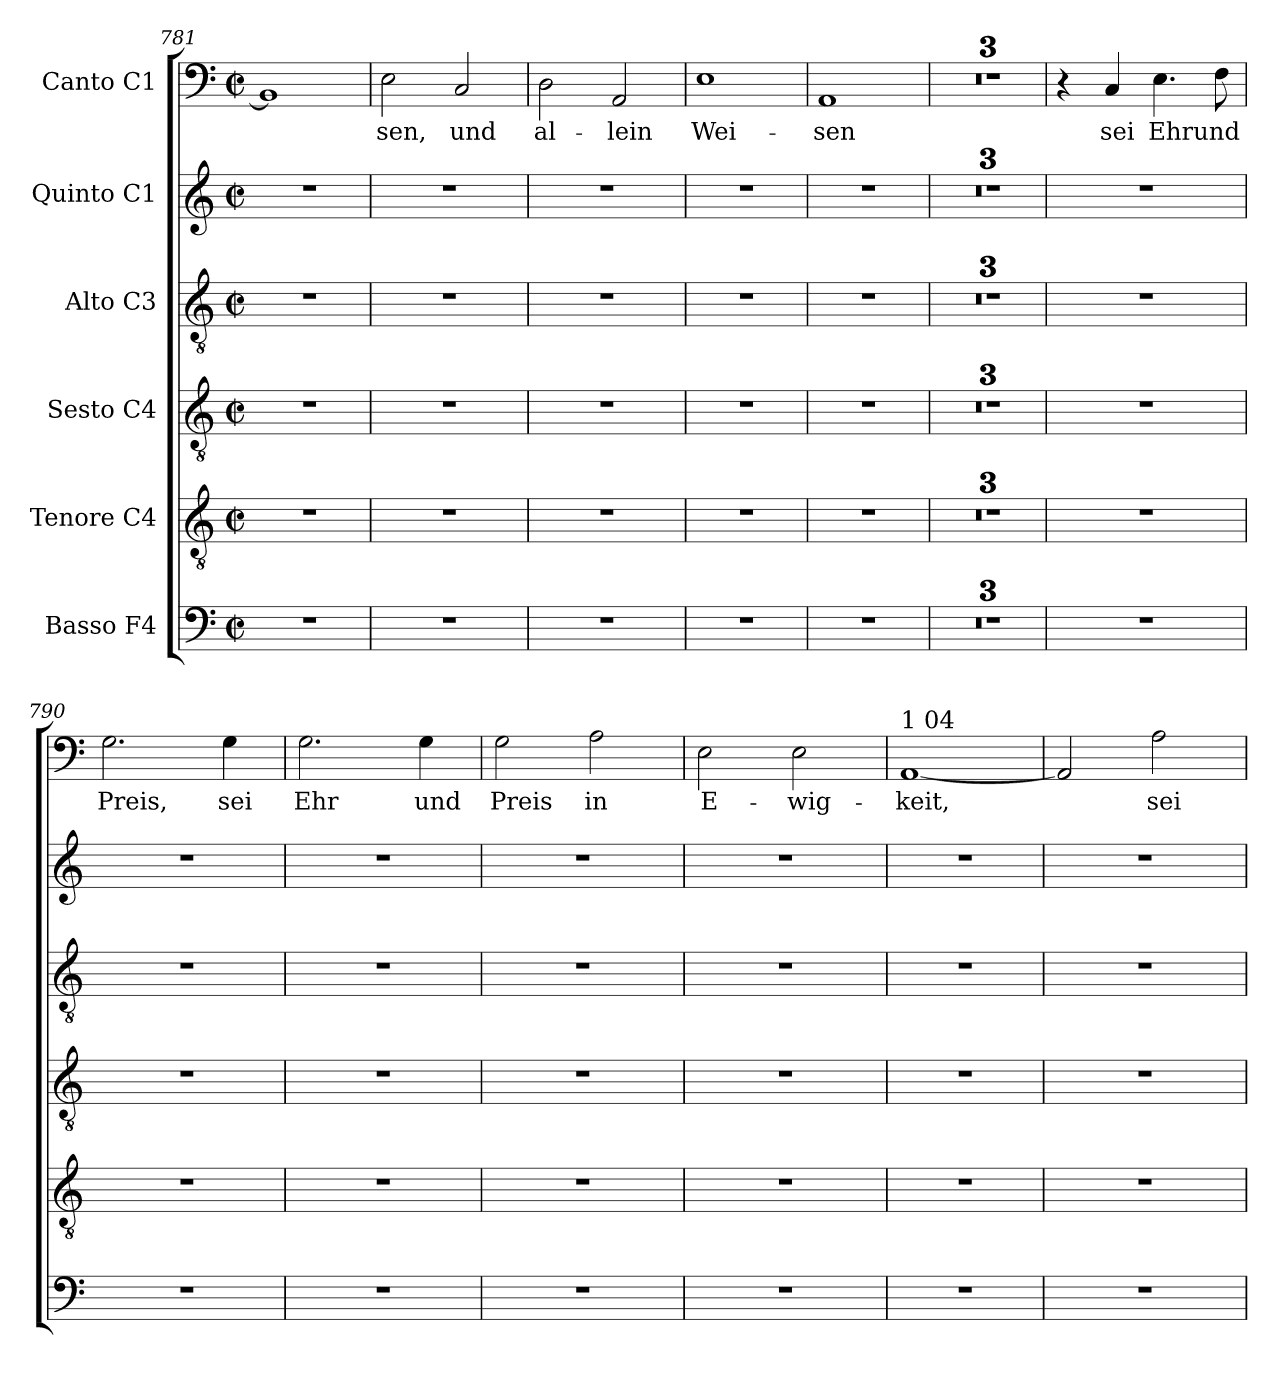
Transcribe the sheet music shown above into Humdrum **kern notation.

**kern	**kern	**kern	**kern	**kern	**kern	**text
*part6	*part5	*part4	*part3	*part2	*part1	*part1
*staff6	*staff5	*staff4	*staff3	*staff2	*staff1	*staff1
*I"Basso  F4	*I"Tenore  C4	*I"Sesto  C4	*I"Alto  C3	*I"Quinto  C1	*I"Canto C1	*
*clefF4	*clefGv2	*clefGv2	*clefGv2	*clefG2	*clefF4	*
*M2/2	*M2/2	*M2/2	*M2/2	*M2/2	*M2/2	*
*met(c|)	*met(c|)	*met(c|)	*met(c|)	*met(c|)	*met(c|)	*
=781	=781	=781	=781	=781	=781	=781
1r	1r	1r	1r	1r	1BB]	.
!!LO:LB:g=z
=782	=782	=782	=782	=782	=782	=782
!	!	!	!	!	!	!LO:LY:b:cj
1r	1r	1r	1r	1r	2E\	-sen,
!	!	!	!	!	!	!LO:LY:b:cj
.	.	.	.	.	2C/	und
=783	=783	=783	=783	=783	=783	=783
!	!	!	!	!	!	!LO:LY:b:cj
1r	1r	1r	1r	1r	2D\	al-
!	!	!	!	!	!	!LO:LY:b:cj
.	.	.	.	.	2AA/	-lein
=784	=784	=784	=784	=784	=784	=784
!	!	!	!	!	!	!LO:LY:b:cj
1r	1r	1r	1r	1r	1E	Wei-
=785	=785	=785	=785	=785	=785	=785
!	!	!	!	!	!	!LO:LY:b:cj
1r	1r	1r	1r	1r	1AA	-sen
=786	=786	=786	=786	=786	=786	=786
1r	1r	1r	1r	1r	1r	.
=787	=787	=787	=787	=787	=787	=787
1r	1r	1r	1r	1r	1r	.
=788	=788	=788	=788	=788	=788	=788
1r	1r	1r	1r	1r	1r	.
=789	=789	=789	=789	=789	=789	=789
1r	1r	1r	1r	1r	4r	.
!	!	!	!	!	!	!LO:LY:b:cj
.	.	.	.	.	4C/	sei
!	!	!	!	!	!	!LO:LY:b
.	.	.	.	.	4.E\	Ehrund
.	.	.	.	.	8F\	.
=790	=790	=790	=790	=790	=790	=790
!	!	!	!	!	!	!LO:LY:b:cj
1r	1r	1r	1r	1r	2.G\	Preis,
!	!	!	!	!	!	!LO:LY:b:cj
.	.	.	.	.	4G\	sei
=791	=791	=791	=791	=791	=791	=791
!	!	!	!	!	!	!LO:LY:b:cj
1r	1r	1r	1r	1r	2.G\	Ehr
!	!	!	!	!	!	!LO:LY:b:cj
.	.	.	.	.	4G\	und
=792	=792	=792	=792	=792	=792	=792
!	!	!	!	!	!	!LO:LY:b:cj
1r	1r	1r	1r	1r	2G\	Preis
!	!	!	!	!	!	!LO:LY:b:cj
.	.	.	.	.	2A\	in
=793	=793	=793	=793	=793	=793	=793
!	!	!	!	!	!	!LO:LY:b:cj
1r	1r	1r	1r	1r	2E\	E-
!	!	!	!	!	!	!LO:LY:b:cj
.	.	.	.	.	2E\	-wig-
!!LO:LB:g=z
=794	=794	=794	=794	=794	=794	=794
!	!	!	!	!	!LO:TX:a:t=1 04	!
!	!	!	!	!	!	!LO:LY:b:cj
1r	1r	1r	1r	1r	[<1AA	-keit,
=795	=795	=795	=795	=795	=795	=795
1r	1r	1r	1r	1r	2AA/]	.
!	!	!	!	!	!	!LO:LY:b:cj
.	.	.	.	.	2A\	sei
=	=	=	=	=	=	=
*-	*-	*-	*-	*-	*-	*-
